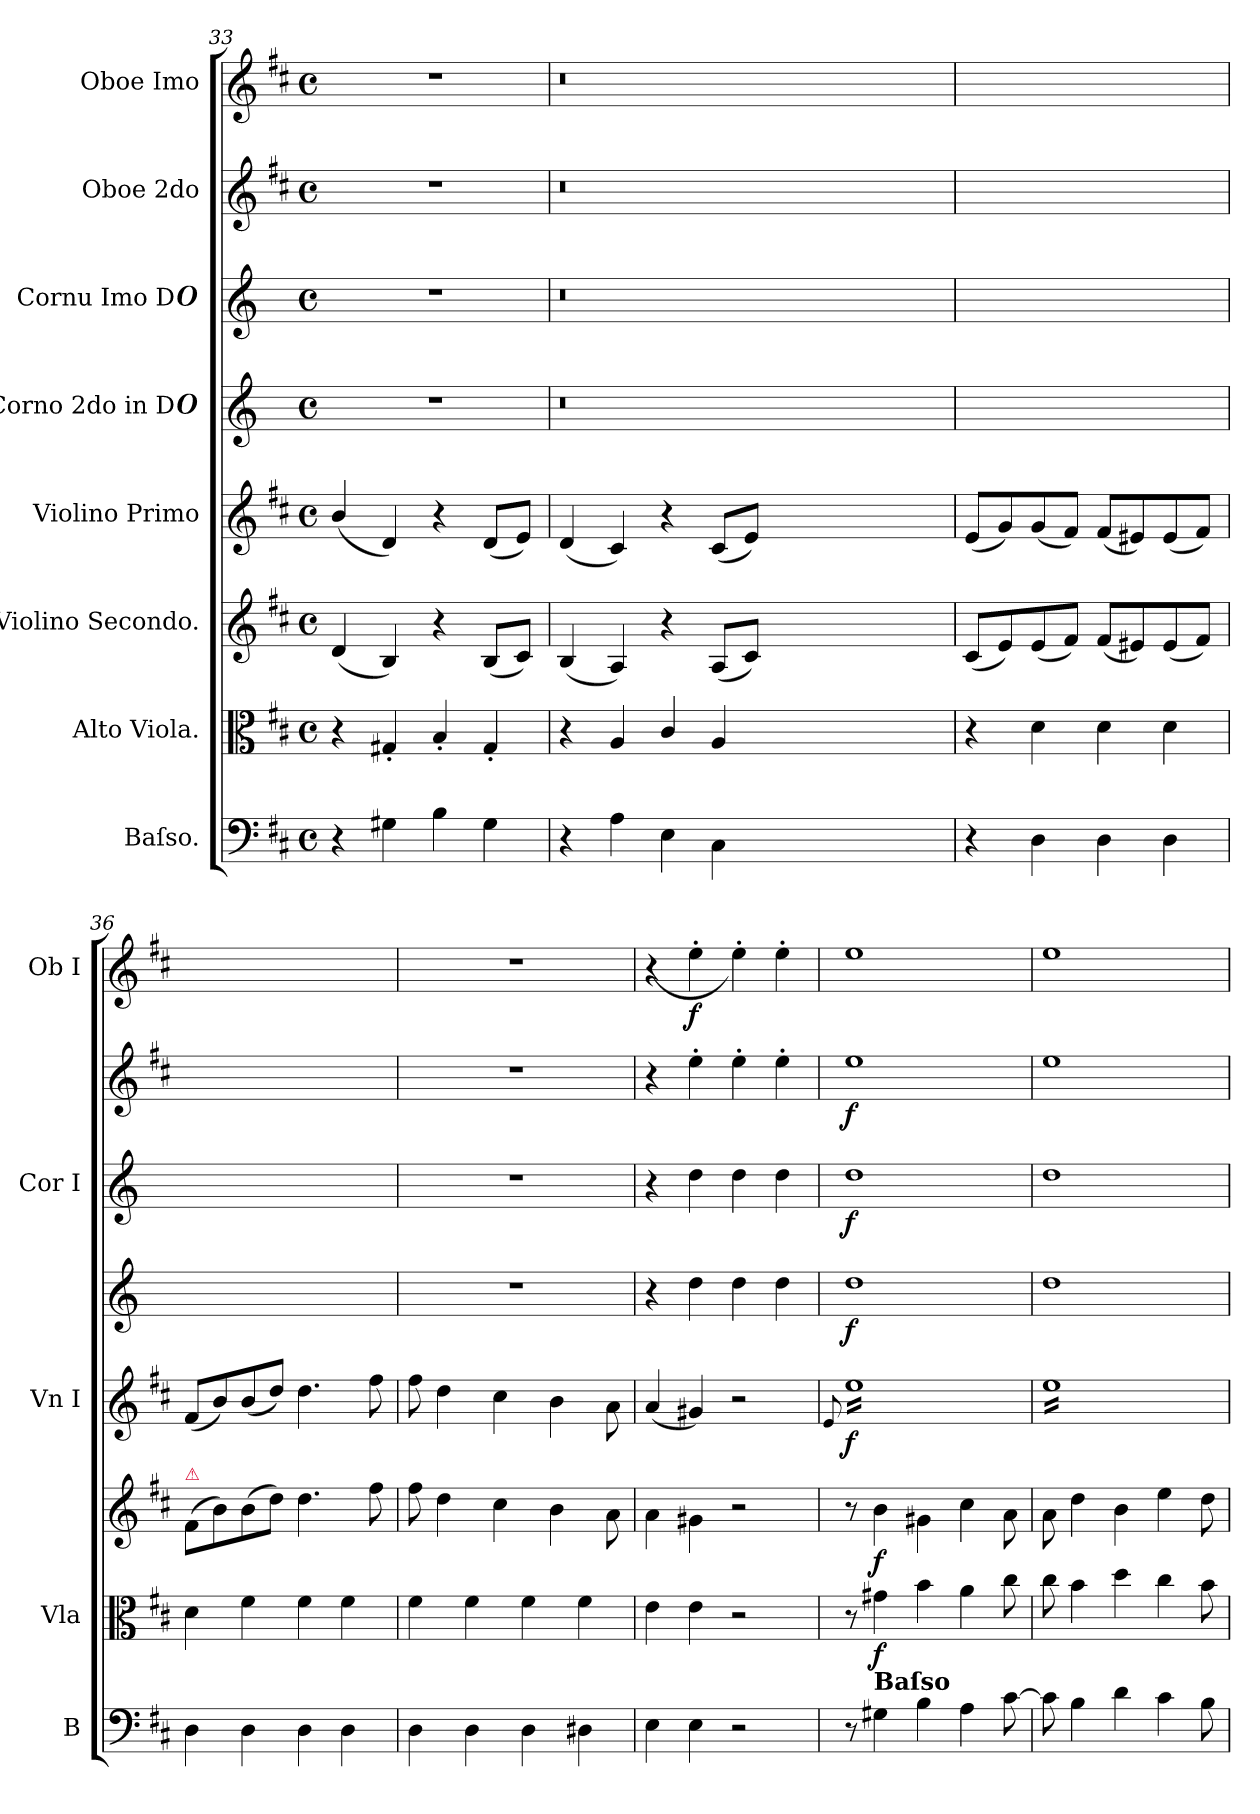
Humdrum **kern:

**kern	**kern	**dynam	**kern	**dynam	**kern	**dynam	**kern	**dynam	**kern	**dynam	**kern	**dynam	**kern	**dynam
*part8	*part7	*part7	*part6	*part6	*part5	*part5	*part4	*part4	*part3	*part3	*part2	*part2	*part1	*part1
*staff8	*staff7	*staff7	*staff6	*staff6	*staff5	*staff5	*staff4	*staff4	*staff3	*staff3	*staff2	*staff2	*staff1	*staff1
*I"Baſso.	*I"Alto Viola.	*	*I"Violino Secondo.	*	*I"Violino Primo	*	*I"Corno 2do in D#	*	*I"Cornu Imo D#	*	*I"Oboe 2do	*	*I"Oboe Imo	*
*I'B	*I'Vla	*	*	*	*I'Vn I	*	*	*	*I'Cor I	*	*	*	*I'Ob I	*
*clefF4	*clefC3	*	*clefG2	*	*clefG2	*	*clefG2	*	*clefG2	*	*clefG2	*	*clefG2	*
*	*	*	*	*	*	*	*ITrd-1c-2	*	*ITrd-1c-2	*	*	*	*	*
*k[f#c#]	*k[f#c#]	*	*k[f#c#]	*	*k[f#c#]	*	*k[f#c#]	*	*k[f#c#]	*	*k[f#c#]	*	*k[f#c#]	*
*D:	*D:	*	*D:	*	*D:	*	*	*	*	*	*D:	*	*D:	*
*M4/4	*M4/4	*	*M4/4	*	*M4/4	*	*M4/4	*	*M4/4	*	*M4/4	*	*M4/4	*
*met(c)	*met(c)	*	*met(c)	*	*met(c)	*	*met(c)	*	*met(c)	*	*met(c)	*	*met(c)	*
=33	=33	=33	=33	=33	=33	=33	=33	=33	=33	=33	=33	=33	=33	=33
4r	4r	.	(4d/	.	(4b/	.	1r	.	1r	.	1r	.	1r	.
4G#X\	4G#X'/	.	4B/)	.	4d/)	.	.	.	.	.	.	.	.	.
4B\	4B'/	.	4r	.	4r	.	.	.	.	.	.	.	.	.
4G#\	4G#'/	.	(8B/L	.	(8d/L	.	.	.	.	.	.	.	.	.
.	.	.	8c#/J)	.	8e/J)	.	.	.	.	.	.	.	.	.
=34	=34	=34	=34	=34	=34	=34	=34	=34	=34	=34	=34	=34	=34	=34
4r	4r	.	(4B/	.	(4d/	.	0.r	.	0.r	.	0.r	.	0.r	.
4A\	4A/	.	4A/)	.	4c#/)	.	.	.	.	.	.	.	.	.
4E\	4c#/	.	4r	.	4r	.	.	.	.	.	.	.	.	.
4C#\	4A/	.	(8A/L	.	(8c#/L	.	.	.	.	.	.	.	.	.
.	.	.	8c#/J)	.	8e/J)	.	.	.	.	.	.	.	.	.
0ryy	0ryy	.	0ryy	.	0ryy	.	.	.	.	.	.	.	.	.
=35	=35	=35	=35	=35	=35	=35	=35	=35	=35	=35	=35	=35	=35	=35
4r	4r	.	(8c#/L	.	(8e/L	.	1ryy	.	1ryy	.	1ryy	.	1ryy	.
.	.	.	8e/)	.	8g/)	.	.	.	.	.	.	.	.	.
4D\	4d\	.	(8e/	.	(8g/	.	.	.	.	.	.	.	.	.
.	.	.	8f#/J)	.	8f#/J)	.	.	.	.	.	.	.	.	.
4D\	4d\	.	(8f#/L	.	(8f#/L	.	.	.	.	.	.	.	.	.
.	.	.	8e#X/)	.	8e#X/)	.	.	.	.	.	.	.	.	.
4D\	4d\	.	(8e#/	.	(8e#/	.	.	.	.	.	.	.	.	.
.	.	.	8f#/J)	.	8f#/J)	.	.	.	.	.	.	.	.	.
=36	=36	=36	=36	=36	=36	=36	=36	=36	=36	=36	=36	=36	=36	=36
!	!	!	!LO:TX:a:color=crimson:t=⚠	!	!	!	!	!	!	!	!	!	!	!
4D\	4d\	.	(>8f#/L	.	(8f#/L	.	1ryy	.	1ryy	.	1ryy	.	1ryy	.
.	.	.	8b\)	.	8b/)	.	.	.	.	.	.	.	.	.
4D\	4f#\	.	(>8b\	.	(8b/	.	.	.	.	.	.	.	.	.
.	.	.	8dd\J)	.	8dd/J)	.	.	.	.	.	.	.	.	.
4D\	4f#\	.	4.dd\	.	4.dd\	.	.	.	.	.	.	.	.	.
4D\	4f#\	.	.	.	.	.	.	.	.	.	.	.	.	.
.	.	.	8ff#\	.	8ff#\	.	.	.	.	.	.	.	.	.
=37	=37	=37	=37	=37	=37	=37	=37	=37	=37	=37	=37	=37	=37	=37
4D\	4f#\	.	8ff#\	.	8ff#\	.	1r	.	1r	.	1r	.	1r	.
.	.	.	4dd\	.	4dd\	.	.	.	.	.	.	.	.	.
4D\	4f#\	.	.	.	.	.	.	.	.	.	.	.	.	.
.	.	.	4cc#\	.	4cc#\	.	.	.	.	.	.	.	.	.
4D\	4f#\	.	.	.	.	.	.	.	.	.	.	.	.	.
.	.	.	4b\	.	4b\	.	.	.	.	.	.	.	.	.
4D#X\	4f#\	.	.	.	.	.	.	.	.	.	.	.	.	.
.	.	.	8a\	.	8a\	.	.	.	.	.	.	.	.	.
=38	=38	=38	=38	=38	=38	=38	=38	=38	=38	=38	=38	=38	=38	=38
4E\	4e\	.	4a\	.	(4a/	.	4r	.	4r	.	4r	.	(>4r	.
4E\	4e\	.	4g#X\	.	4g#X/)	.	4ee\	.	4ee\	.	4ee'\	.	4ee'\	f
2r	2r	.	2r	.	2r	.	4ee\	.	4ee\	.	4ee'\	.	4ee'\)	.
.	.	.	.	.	.	.	4ee\	.	4ee\	.	4ee'\	.	4ee'\	.
=39	=39	=39	=39	=39	=39	=39	=39	=39	=39	=39	=39	=39	=39	=39
.	.	.	.	.	8qqe/	.	.	.	.	.	.	.	.	.
*	*	*	*	*	*tremolo	*	*	*	*	*	*	*	*	*
8r	8r	.	8r	.	16ee\LL	f	1ee	f	1ee	f	1ee	f	1ee	.
.	.	.	.	.	16ee\	.	.	.	.	.	.	.	.	.
!LO:TX:a:B:t=Baſso	!	!	!	!	!	!	!	!	!	!	!	!	!	!
4G#X\	4g#X\	f	4b\	f	16ee\	.	.	.	.	.	.	.	.	.
.	.	.	.	.	16ee\	.	.	.	.	.	.	.	.	.
.	.	.	.	.	16ee\	.	.	.	.	.	.	.	.	.
.	.	.	.	.	16ee\	.	.	.	.	.	.	.	.	.
4B\	4b\	.	4g#X\	.	16ee\	.	.	.	.	.	.	.	.	.
.	.	.	.	.	16ee\	.	.	.	.	.	.	.	.	.
.	.	.	.	.	16ee\	.	.	.	.	.	.	.	.	.
.	.	.	.	.	16ee\	.	.	.	.	.	.	.	.	.
4A\	4a\	.	4cc#\	.	16ee\	.	.	.	.	.	.	.	.	.
.	.	.	.	.	16ee\	.	.	.	.	.	.	.	.	.
.	.	.	.	.	16ee\	.	.	.	.	.	.	.	.	.
.	.	.	.	.	16ee\	.	.	.	.	.	.	.	.	.
[8c#\	8cc#\	.	8a\	.	16ee\	.	.	.	.	.	.	.	.	.
.	.	.	.	.	16ee\JJ	.	.	.	.	.	.	.	.	.
=40	=40	=40	=40	=40	=40	=40	=40	=40	=40	=40	=40	=40	=40	=40
8c#\]	8cc#\	.	8a\	.	16ee\LL	.	1ee	.	1ee	.	1ee	.	1ee	.
.	.	.	.	.	16ee\	.	.	.	.	.	.	.	.	.
4B\	4b\	.	4dd\	.	16ee\	.	.	.	.	.	.	.	.	.
.	.	.	.	.	16ee\	.	.	.	.	.	.	.	.	.
.	.	.	.	.	16ee\	.	.	.	.	.	.	.	.	.
.	.	.	.	.	16ee\	.	.	.	.	.	.	.	.	.
4d\	4dd\	.	4b\	.	16ee\	.	.	.	.	.	.	.	.	.
.	.	.	.	.	16ee\	.	.	.	.	.	.	.	.	.
.	.	.	.	.	16ee\	.	.	.	.	.	.	.	.	.
.	.	.	.	.	16ee\	.	.	.	.	.	.	.	.	.
4c#\	4cc#\	.	4ee\	.	16ee\	.	.	.	.	.	.	.	.	.
.	.	.	.	.	16ee\	.	.	.	.	.	.	.	.	.
.	.	.	.	.	16ee\	.	.	.	.	.	.	.	.	.
.	.	.	.	.	16ee\	.	.	.	.	.	.	.	.	.
8B\	8b\	.	8dd\	.	16ee\	.	.	.	.	.	.	.	.	.
.	.	.	.	.	16ee\JJ	.	.	.	.	.	.	.	.	.
*	*	*	*	*	*Xtremolo	*	*	*	*	*	*	*	*	*
=	=	=	=	=	=	=	=	=	=	=	=	=	=	=
*-	*-	*-	*-	*-	*-	*-	*-	*-	*-	*-	*-	*-	*-	*-
